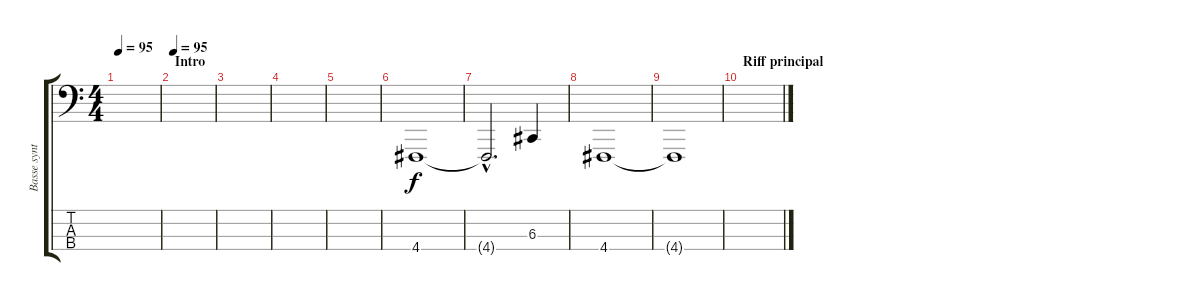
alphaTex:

\track ("Basse synthé" "Basse synt") {instrument lead2sawtooth}
\staff {score tabs}
\tuning (F2 C2 G1 D1) {hide}
\ts (4 4)
\tempo 95
\clef f4
\ks c
|
\section ("" "Intro")
\tempo 95
|
|
|
|
4.4.1 |
4.4{hac t}.2{d} 6.3.4 |
4.4.1 |
4.4{t}.1 |
\section ("" "Riff principal")
